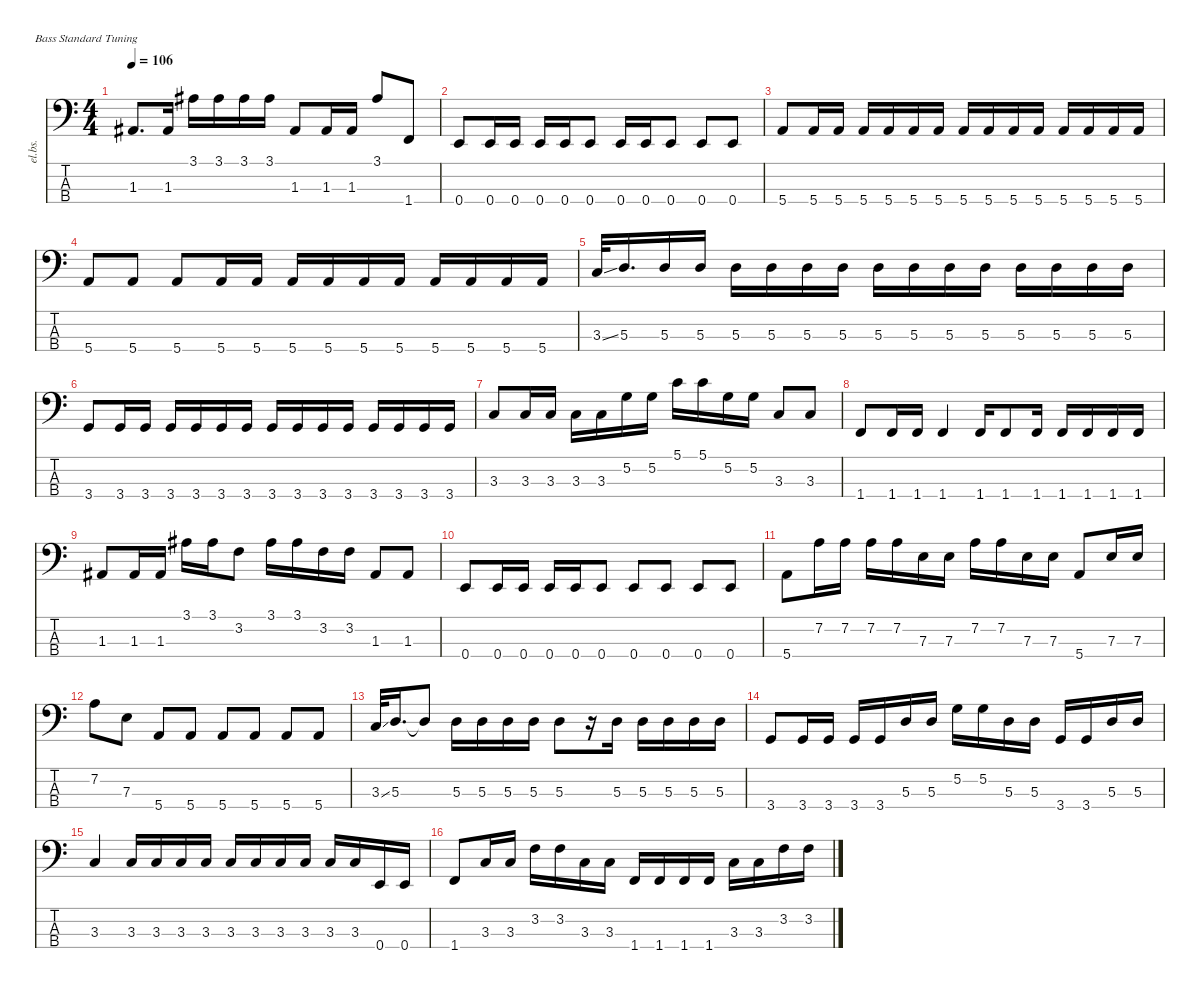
\defaultSystemsLayout 4
\hideDynamics
\bracketExtendMode nobrackets
\track ("Bob Daisy" "el.bs.") {instrument electricbassfinger}
\staff {score tabs}
\tuning (G2 D2 A1 E1)
\ts (4 4)
\tempo 106
\clef f4
\ks c
1.3{acc #}.8{d dy f} 1.3{acc #}.16 3.1{acc #}.16 3.1{acc #}.16 3.1{acc #}.16 3.1{acc #}.16 1.3{acc #}.8 1.3{acc #}.16 1.3{acc #}.16 3.1{acc #}.8 1.4.8 |
0.4.8 0.4.16 0.4.16 0.4.16 0.4.16 0.4.8 0.4.16 0.4.16 0.4.8 0.4.8 0.4.8 |
5.4.8 5.4.16 5.4.16 5.4.16 5.4.16 5.4.16 5.4.16 5.4.16 5.4.16 5.4.16 5.4.16 5.4.16 5.4.16 5.4.16 5.4.16 |
5.4.8 5.4.8 5.4.8 5.4.16 5.4.16 5.4.16 5.4.16 5.4.16 5.4.16 5.4.16 5.4.16 5.4.16 5.4.16 |
3.3{ss}.32 5.3.16{d} 5.3.16 5.3.16 5.3.16 5.3.16 5.3.16 5.3.16 5.3.16 5.3.16 5.3.16 5.3.16 5.3.16 5.3.16 5.3.16 5.3.16 |
3.4.8 3.4.16 3.4.16 3.4.16 3.4.16 3.4.16 3.4.16 3.4.16 3.4.16 3.4.16 3.4.16 3.4.16 3.4.16 3.4.16 3.4.16 |
3.3.8 3.3.16 3.3.16 3.3.16 3.3.16 5.2.16 5.2.16 5.1.16 5.1.16 5.2.16 5.2.16 3.3.8 3.3.8 |
1.4.8 1.4.16 1.4.16 1.4.4 1.4.16 1.4.8 1.4.16 1.4.16 1.4.16 1.4.16 1.4.16 |
1.3{acc #}.8 1.3{acc #}.16 1.3{acc #}.16 3.1{acc #}.16 3.1{acc #}.16 3.2.8 3.1{acc #}.16 3.1{acc #}.16 3.2.16 3.2.16 1.3{acc #}.8 1.3{acc #}.8 |
0.4.8 0.4.16 0.4.16 0.4.16 0.4.16 0.4.8 0.4.8 0.4.8 0.4.8 0.4.8 |
5.4.8 7.2.16 7.2.16 7.2.16 7.2.16 7.3.16 7.3.16 7.2.16 7.2.16 7.3.16 7.3.16 5.4.8 7.3.16 7.3.16 |
7.2.8 7.3.8 5.4.8 5.4.8 5.4.8 5.4.8 5.4.8 5.4.8 |
3.3{ss}.32 5.3.16{d} 5.3{t}.8 5.3.16 5.3.16 5.3.16 5.3.16 5.3.8 r.16 5.3.16 5.3.16 5.3.16 5.3.16 5.3.16 |
3.4.8 3.4.16 3.4.16 3.4.16 3.4.16 5.3.16 5.3.16 5.2.16 5.2.16 5.3.16 5.3.16 3.4.16 3.4.16 5.3.16 5.3.16 |
3.3.4 3.3.16 3.3.16 3.3.16 3.3.16 3.3.16 3.3.16 3.3.16 3.3.16 3.3.16 3.3.16 0.4.16 0.4.16 |
1.4.8 3.3.16 3.3.16 3.2.16 3.2.16 3.3.16 3.3.16 1.4.16 1.4.16 1.4.16 1.4.16 3.3.16 3.3.16 3.2.16 3.2.16
